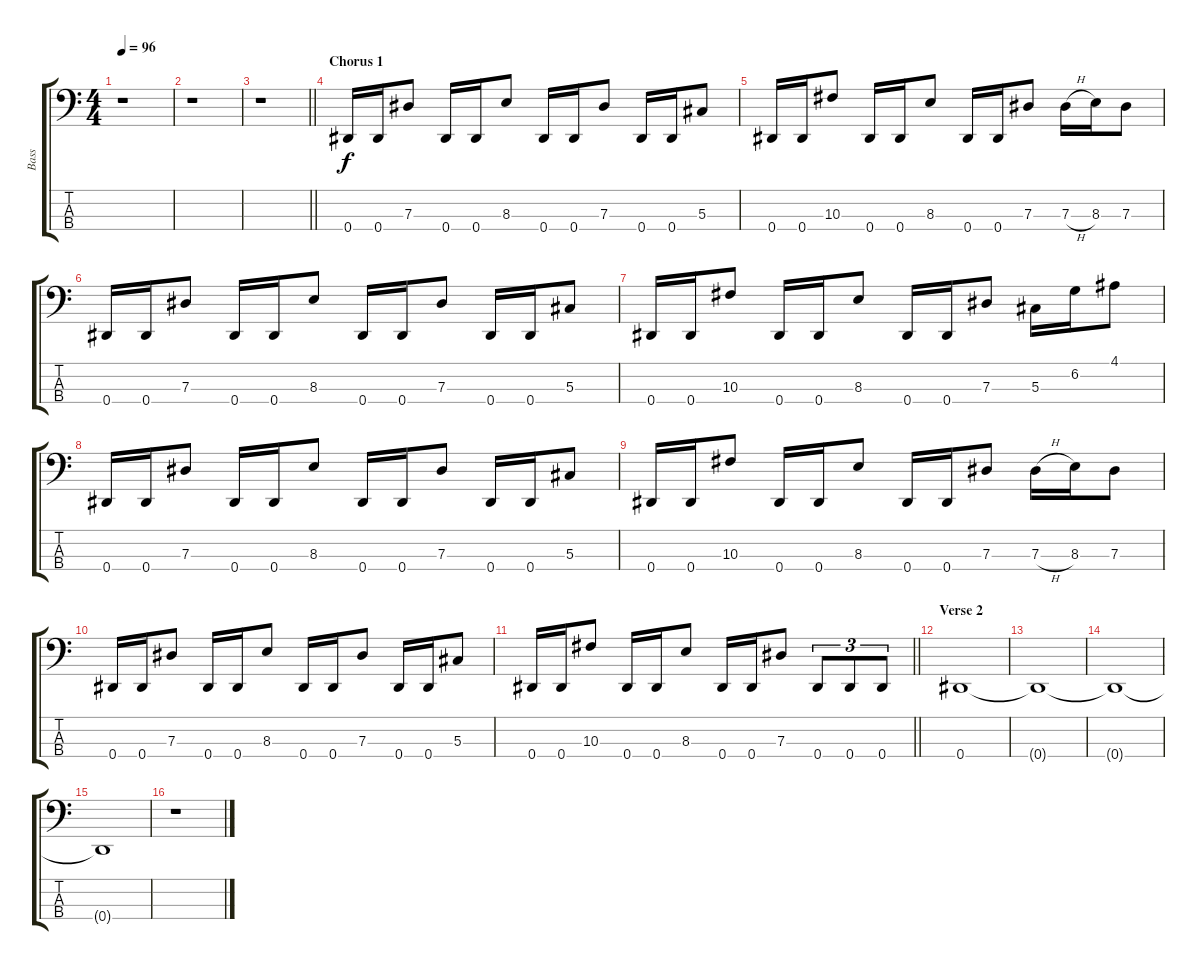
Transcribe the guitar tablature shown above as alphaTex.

\track ("Bass" "Bass") {instrument electricbasspick}
\staff {score tabs}
\tuning (Gb2 Db2 Ab1 Eb1) {hide}
\ts (4 4)
\tempo 96
\clef f4
\ks c
r.1{dy f} |
r.1 |
\barLineRight lightlight
r.1 |
\section ("" "Chorus 1")
0.4.16 0.4.16 7.3.8 0.4.16 0.4.16 8.3.8 0.4.16 0.4.16 7.3.8 0.4.16 0.4.16 5.3.8 |
0.4.16 0.4.16 10.3.8 0.4.16 0.4.16 8.3.8 0.4.16 0.4.16 7.3.8 7.3{h}.16 8.3.16 7.3.8 |
0.4.16 0.4.16 7.3.8 0.4.16 0.4.16 8.3.8 0.4.16 0.4.16 7.3.8 0.4.16 0.4.16 5.3.8 |
0.4.16 0.4.16 10.3.8 0.4.16 0.4.16 8.3.8 0.4.16 0.4.16 7.3.8 5.3.16 6.2.16 4.1.8 |
0.4.16 0.4.16 7.3.8 0.4.16 0.4.16 8.3.8 0.4.16 0.4.16 7.3.8 0.4.16 0.4.16 5.3.8 |
0.4.16 0.4.16 10.3.8 0.4.16 0.4.16 8.3.8 0.4.16 0.4.16 7.3.8 7.3{h}.16 8.3.16 7.3.8 |
0.4.16 0.4.16 7.3.8 0.4.16 0.4.16 8.3.8 0.4.16 0.4.16 7.3.8 0.4.16 0.4.16 5.3.8 |
\barLineRight lightlight
0.4.16 0.4.16 10.3.8 0.4.16 0.4.16 8.3.8 0.4.16 0.4.16 7.3.8 0.4.8{tu (3 2)} 0.4.8{tu (3 2)} 0.4.8{tu (3 2)} |
\section ("" "Verse 2")
0.4.1 |
0.4{t}.1 |
0.4{t}.1 |
0.4{t}.1 |
r.1
